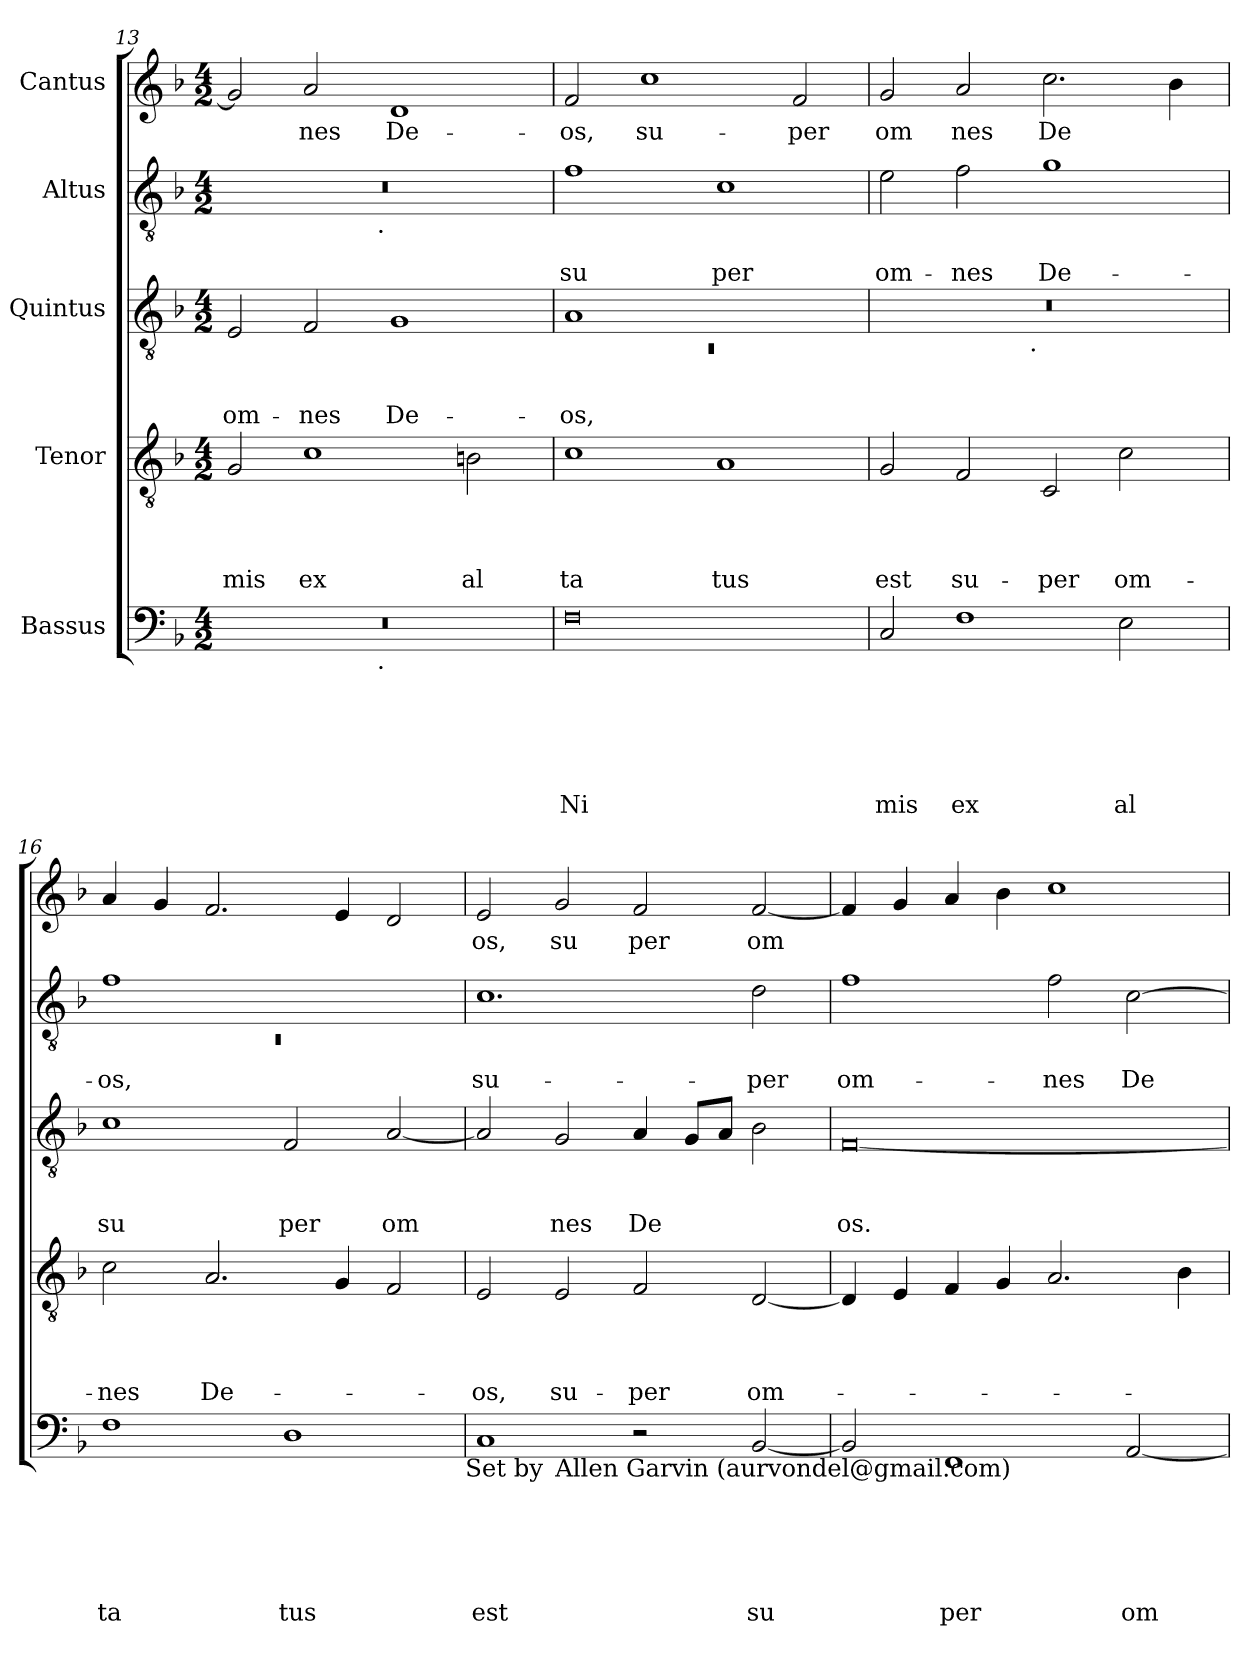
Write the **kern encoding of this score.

**kern	**text	**text	**text	**text	**text	**text	**kern	**text	**text	**text	**text	**kern	**text	**text	**text	**kern	**text	**text	**kern	**text
*part5	*part5	*part5	*part5	*part5	*part5	*part5	*part4	*part4	*part4	*part4	*part4	*part3	*part3	*part3	*part3	*part2	*part2	*part2	*part1	*part1
*staff5	*staff5	*staff5	*staff5	*staff5	*staff5	*staff5	*staff4	*staff4	*staff4	*staff4	*staff4	*staff3	*staff3	*staff3	*staff3	*staff2	*staff2	*staff2	*staff1	*staff1
*I"Bassus	*	*	*	*	*	*	*I"Tenor	*	*	*	*	*I"Quintus	*	*	*	*I"Altus	*	*	*I"Cantus	*
*clefF4	*	*	*	*	*	*	*clefGv2	*	*	*	*	*clefGv2	*	*	*	*clefGv2	*	*	*clefG2	*
*k[b-]	*	*	*	*	*	*	*k[b-]	*	*	*	*	*k[b-]	*	*	*	*k[b-]	*	*	*k[b-]	*
*F:	*	*	*	*	*	*	*F:	*	*	*	*	*F:	*	*	*	*F:	*	*	*F:	*
*M4/2	*	*	*	*	*	*	*M4/2	*	*	*	*	*M4/2	*	*	*	*M4/2	*	*	*M4/2	*
=13	=13	=13	=13	=13	=13	=13	=13	=13	=13	=13	=13	=13	=13	=13	=13	=13	=13	=13	=13	=13
!	!	!	!	!	!	!	!	!	!	!	!LO:LY:b	!	!	!	!LO:LY:b	!	!	!	!	!
*^	*	*	*	*	*	*	*	*	*	*	*	*	*	*	*	*^	*	*	*	*
0r	2ryy	.	.	.	.	.	.	2G/	.	.	.	mis	2E/	.	.	om-	0r	2ryy	.	.	2g/]	.
!	!	!	!	!	!	!	!	!	!	!	!	!LO:LY:b	!	!	!	!LO:LY:b	!	!	!	!	!	!LO:LY:b
.	4...ryy	.	.	.	.	.	.	1c	.	.	.	ex	2F/	.	.	-nes	.	4...ryy	.	.	2a/	-nes
!	!	!	!	!	!	!	!	!	!	!	!	!	!	!	!	!	!	!LO:TX:b:t=.	!	!	!	!
!	!LO:TX:b:t=.	!	!	!	!	!	!	!	!	!	!	!	!	!	!	!	!	!	!	!	!	!
.	1ryy	.	.	.	.	.	.	.	.	.	.	.	.	.	.	.	.	1ryy	.	.	.	.
!	!	!	!	!	!	!	!	!	!	!	!	!	!	!	!	!LO:LY:b	!	!	!	!	!	!LO:LY:b
.	.	.	.	.	.	.	.	.	.	.	.	.	1G	.	.	De-	.	.	.	.	1d	De-
!	!	!	!	!	!	!	!	!	!	!	!	!LO:LY:b	!	!	!	!	!	!	!	!	!	!
.	.	.	.	.	.	.	.	2B\	.	.	.	al	.	.	.	.	.	.	.	.	.	.
.	32ryy	.	.	.	.	.	.	.	.	.	.	.	.	.	.	.	.	32ryy	.	.	.	.
=14	=14	=14	=14	=14	=14	=14	=14	=14	=14	=14	=14	=14	=14	=14	=14	=14	=14	=14	=14	=14	=14	=14
*	*	*	*	*	*	*	*	*	*	*	*	*	*^	*	*	*	*	*	*	*	*	*
!	!	!	!	!	!	!	!LO:LY:b	!	!	!	!	!LO:LY:b	!	!LO:N:vis=1	!	!	!LO:LY:b	!	!	!	!LO:LY:b	!	!LO:LY:b
*v	*v	*	*	*	*	*	*	*	*	*	*	*	*	*	*	*	*	*v	*v	*	*	*	*
0F	.	.	.	.	.	Ni	1c	.	.	.	ta	1A	0rC	.	.	-os,	1f	.	su	2f/	-os,
!	!	!	!	!	!	!	!	!	!	!	!	!	!	!	!	!	!	!	!	!	!LO:LY:b
.	.	.	.	.	.	.	.	.	.	.	.	.	.	.	.	.	.	.	.	1cc	su-
!	!	!	!	!	!	!	!	!	!	!	!LO:LY:b	!	!	!	!	!	!	!	!LO:LY:b	!	!
.	.	.	.	.	.	.	1A	.	.	.	tus	1ryy	.	.	.	.	1c	.	per	.	.
!	!	!	!	!	!	!	!	!	!	!	!	!	!	!	!	!	!	!	!	!	!LO:LY:b
.	.	.	.	.	.	.	.	.	.	.	.	.	.	.	.	.	.	.	.	2f/	-per
!!LO:LB:g=z
=15	=15	=15	=15	=15	=15	=15	=15	=15	=15	=15	=15	=15	=15	=15	=15	=15	=15	=15	=15	=15	=15
!	!	!	!	!	!	!LO:LY:b	!	!	!	!	!LO:LY:b	!	!	!	!	!	!	!	!LO:LY:b	!	!LO:LY:b
2C/	.	.	.	.	.	mis	2G/	.	.	.	est	0r	2ryy	.	.	.	2e\	.	om-	2g/	om
!	!	!	!	!	!	!LO:LY:b	!	!	!	!	!LO:LY:b	!	!	!	!	!	!	!	!LO:LY:b	!	!LO:LY:b
1F	.	.	.	.	.	ex	2F/	.	.	.	su-	.	4...ryy	.	.	.	2f\	.	-nes	2a/	nes
!	!	!	!	!	!	!	!	!	!	!	!	!	!LO:TX:b:t=.	!	!	!	!	!	!	!	!
.	.	.	.	.	.	.	.	.	.	.	.	.	1ryy	.	.	.	.	.	.	.	.
!	!	!	!	!	!	!	!	!	!	!	!LO:LY:b	!	!	!	!	!	!	!	!LO:LY:b	!	!LO:LY:b
.	.	.	.	.	.	.	2C/	.	.	.	-per	.	.	.	.	.	1g	.	De-	2.cc\	De
!	!	!	!	!	!	!LO:LY:b	!	!	!	!	!LO:LY:b	!	!	!	!	!	!	!	!	!	!
2E\	.	.	.	.	.	al	2c\	.	.	.	om-	.	.	.	.	.	.	.	.	.	.
.	.	.	.	.	.	.	.	.	.	.	.	.	.	.	.	.	.	.	.	4b-\	.
.	.	.	.	.	.	.	.	.	.	.	.	.	32ryy	.	.	.	.	.	.	.	.
=16	=16	=16	=16	=16	=16	=16	=16	=16	=16	=16	=16	=16	=16	=16	=16	=16	=16	=16	=16	=16	=16
*	*	*	*	*	*	*	*	*	*	*	*	*	*	*	*	*	*^	*	*	*	*
!	!	!	!	!	!	!LO:LY:b	!	!	!	!	!LO:LY:b	!	!	!	!	!LO:LY:b	!	!LO:N:vis=1	!	!LO:LY:b	!	!
*	*	*	*	*	*	*	*	*	*	*	*	*v	*v	*	*	*	*	*	*	*	*	*
1F	.	.	.	.	.	ta	2c\	.	.	.	-nes	1c	.	.	su	1f	0rC	.	-os,	4a/	.
.	.	.	.	.	.	.	.	.	.	.	.	.	.	.	.	.	.	.	.	4g/	.
!	!	!	!	!	!	!	!	!	!	!	!LO:LY:b	!	!	!	!	!	!	!	!	!	!
.	.	.	.	.	.	.	2.A/	.	.	.	De-	.	.	.	.	.	.	.	.	2.f/	.
!	!	!	!	!	!	!LO:LY:b	!	!	!	!	!	!	!	!	!LO:LY:b	!	!	!	!	!	!
1D	.	.	.	.	.	tus	.	.	.	.	.	2F/	.	.	per	1ryy	.	.	.	.	.
.	.	.	.	.	.	.	4G/	.	.	.	.	.	.	.	.	.	.	.	.	4e/	.
!	!	!	!	!	!	!	!	!	!	!	!	!	!	!	!LO:LY:b	!	!	!	!	!	!
.	.	.	.	.	.	.	2F/	.	.	.	.	[<2A/	.	.	om	.	.	.	.	2d/	.
*	*	*	*	*	*	*	*	*	*	*	*	*	*	*	*	*v	*v	*	*	*	*
!LO:TX:b:t=Set by	!	!	!	!	!	!	!	!	!	!	!	!	!	!	!	!	!	!	!	!
=17	=17	=17	=17	=17	=17	=17	=17	=17	=17	=17	=17	=17	=17	=17	=17	=17	=17	=17	=17	=17
!	!	!	!	!	!	!LO:LY:b	!	!	!	!	!LO:LY:b	!	!	!	!	!	!	!LO:LY:b	!	!LO:LY:b
*^	*	*	*	*	*	*	*	*	*	*	*	*	*	*	*	*	*	*	*	*
1C	2ryy	.	.	.	.	.	est	2E/	.	.	.	-os,	2A/]	.	.	.	1.c	.	su-	2e/	os,
!	!LO:TX:b:t=Allen Garvin (aurvondel@gmail.com)	!	!	!	!	!	!	!	!	!	!	!	!	!	!	!	!	!	!	!	!
!	!	!	!	!	!	!	!	!	!	!	!	!LO:LY:b	!	!	!	!LO:LY:b	!	!	!	!	!LO:LY:b
.	1.ryy	.	.	.	.	.	.	2E/	.	.	.	su-	2G/	.	.	nes	.	.	.	2g/	su
!	!	!	!	!	!	!	!	!	!	!	!	!LO:LY:b	!	!	!	!LO:LY:b	!	!	!	!	!LO:LY:b
2r	.	.	.	.	.	.	.	2F/	.	.	.	-per	4A/	.	.	De	.	.	.	2f/	per
.	.	.	.	.	.	.	.	.	.	.	.	.	8G/L	.	.	.	.	.	.	.	.
.	.	.	.	.	.	.	.	.	.	.	.	.	8A/J	.	.	.	.	.	.	.	.
!	!	!	!	!	!	!	!LO:LY:b	!	!	!	!	!LO:LY:b	!	!	!	!	!	!	!LO:LY:b	!	!LO:LY:b
[<2BB-/	.	.	.	.	.	.	su	[<2D/	.	.	.	om-	2B-\	.	.	.	2d\	.	-per	[<2f/	om
=18	=18	=18	=18	=18	=18	=18	=18	=18	=18	=18	=18	=18	=18	=18	=18	=18	=18	=18	=18	=18	=18
!	!	!	!	!	!	!	!	!	!	!	!	!	!	!	!	!LO:LY:b	!	!	!LO:LY:b	!	!
*v	*v	*	*	*	*	*	*	*	*	*	*	*	*	*	*	*	*	*	*	*	*
2BB-/]	.	.	.	.	.	.	4D/]	.	.	.	.	[<0F	.	.	os.	1f	.	om-	4f/]	.
.	.	.	.	.	.	.	4E/	.	.	.	.	.	.	.	.	.	.	.	4g/	.
!	!	!	!	!	!	!LO:LY:b	!	!	!	!	!	!	!	!	!	!	!	!	!	!
1FF	.	.	.	.	.	per	4F/	.	.	.	.	.	.	.	.	.	.	.	4a/	.
.	.	.	.	.	.	.	4G/	.	.	.	.	.	.	.	.	.	.	.	4b-\	.
!	!	!	!	!	!	!	!	!	!	!	!	!	!	!	!	!	!	!LO:LY:b	!	!
.	.	.	.	.	.	.	2.A/	.	.	.	.	.	.	.	.	2f\	.	-nes	1cc	.
!	!	!	!	!	!	!LO:LY:b	!	!	!	!	!	!	!	!	!	!	!	!LO:LY:b	!	!
[<2AA/	.	.	.	.	.	om	.	.	.	.	.	.	.	.	.	[>2c\	.	De-	.	.
.	.	.	.	.	.	.	4B-\	.	.	.	.	.	.	.	.	.	.	.	.	.
=	=	=	=	=	=	=	=	=	=	=	=	=	=	=	=	=	=	=	=	=
*-	*-	*-	*-	*-	*-	*-	*-	*-	*-	*-	*-	*-	*-	*-	*-	*-	*-	*-	*-	*-
